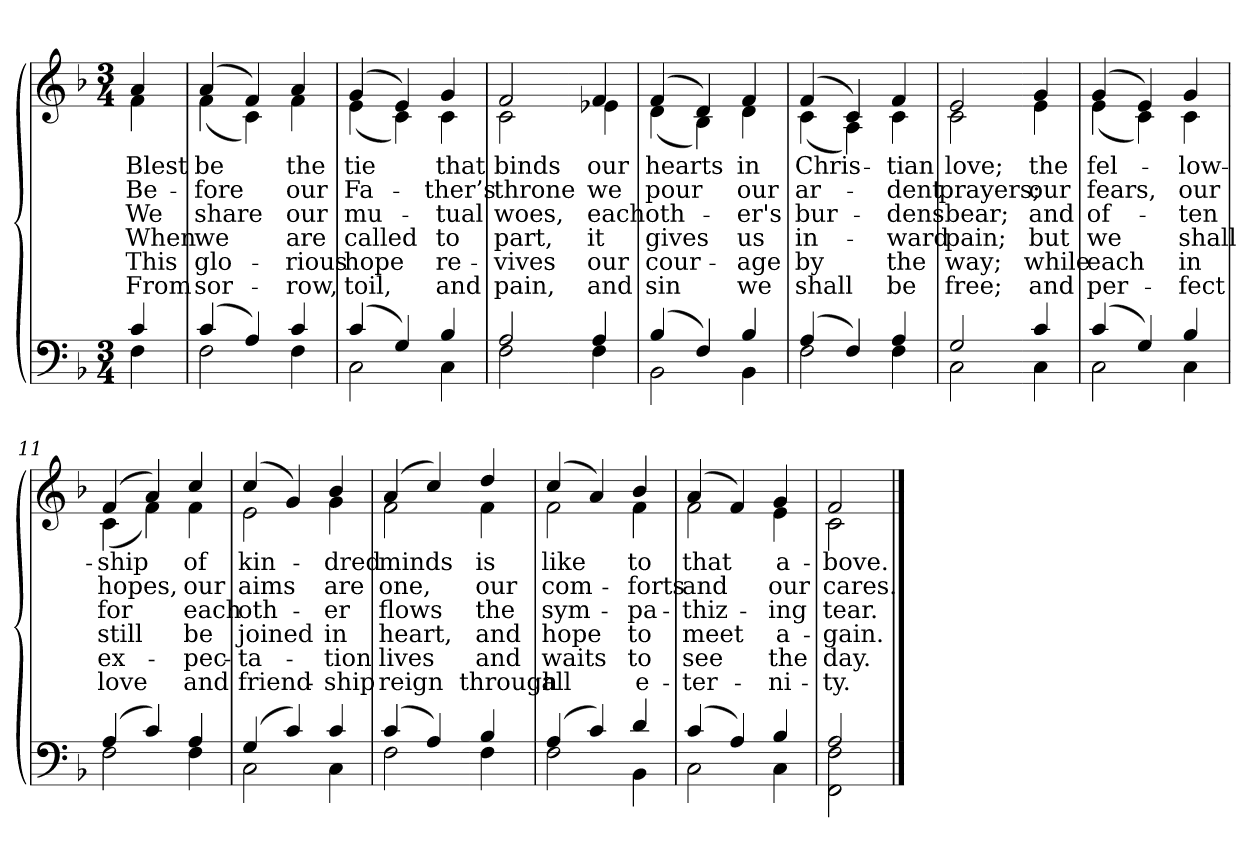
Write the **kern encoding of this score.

**kern	**kern	**text	**text	**text	**text	**text	**text
*part2	*part1	*part1	*part1	*part1	*part1	*part1	*part1
*staff2	*staff1	*staff1	*staff1	*staff1	*staff1	*staff1	*staff1
*clefF4	*clefG2	*	*	*	*	*	*
*k[b-]	*k[b-]	*	*	*	*	*	*
*M3/4	*M3/4	*	*	*	*	*	*
=1	=1	=1	=1	=1	=1	=1	=1
*^	*	*	*	*	*	*	*
!	!	!LO:TX:b:i:t=Verse	!	!	!	!	!	!
!	!	!	!LO:LY:b	!LO:LY:b	!LO:LY:b	!LO:LY:b	!LO:LY:b	!LO:LY:b
*	*	*^	*	*	*	*	*	*
4c/	4F\	4a/	4f\	Blest	Be-	We	When	This	From
=2	=2	=2	=2	=2	=2	=2	=2	=2	=2
!	!	!	!	!LO:LY:b	!LO:LY:b	!LO:LY:b	!LO:LY:b	!LO:LY:b	!LO:LY:b
(>4c/	2F\	(>4a/	(<4f\	be	-fore	share	we	glo-	sor-
4A/)	.	4f/)	4c\)	.	.	.	.	.	.
!	!	!	!	!LO:LY:b	!LO:LY:b	!LO:LY:b	!LO:LY:b	!LO:LY:b	!LO:LY:b
4c/	4F\	4a/	4f\	the	our	our	are	-rious	-row,
=3	=3	=3	=3	=3	=3	=3	=3	=3	=3
!	!	!	!	!LO:LY:b	!LO:LY:b	!LO:LY:b	!LO:LY:b	!LO:LY:b	!LO:LY:b
(>4c/	2C\	(>4g/	(<4e\	tie	Fa-	mu-	called	hope	toil,
4G/)	.	4e/)	4c\)	.	.	.	.	.	.
!	!	!	!	!LO:LY:b	!LO:LY:b	!LO:LY:b	!LO:LY:b	!LO:LY:b	!LO:LY:b
4B-/	4C\	4g/	4c\	that	-ther’s	-tual	to	re-	and
=4	=4	=4	=4	=4	=4	=4	=4	=4	=4
!	!	!	!	!LO:LY:b	!LO:LY:b	!LO:LY:b	!LO:LY:b	!LO:LY:b	!LO:LY:b
2A/	2F\	2f/	2c\	binds	throne	woes,	part,	-vives	pain,
!!LO:LB:g=z	!!
=5-	=5-	=5-	=5-	=5-	=5-	=5-	=5-	=5-	=5-
!	!	!	!	!LO:LY:b	!LO:LY:b	!LO:LY:b	!LO:LY:b	!LO:LY:b	!LO:LY:b
4A/	4F\	4f/	4e-X\	our	we	each	it	our	and
=6	=6	=6	=6	=6	=6	=6	=6	=6	=6
!	!	!	!	!LO:LY:b	!LO:LY:b	!LO:LY:b	!LO:LY:b	!LO:LY:b	!LO:LY:b
(>4B-/	2BB-\	(>4f/	(<4d\	hearts	pour	oth-	gives	cour-	sin
4F/)	.	4d/)	4B-\)	.	.	.	.	.	.
!	!	!	!	!LO:LY:b	!LO:LY:b	!LO:LY:b	!LO:LY:b	!LO:LY:b	!LO:LY:b
4B-/	4BB-\	4f/	4d\	in	our	-er's	us	-age	we
=7	=7	=7	=7	=7	=7	=7	=7	=7	=7
!	!	!	!	!LO:LY:b	!LO:LY:b	!LO:LY:b	!LO:LY:b	!LO:LY:b	!LO:LY:b
(>4A/	2F\	(>4f/	(<4c\	Chris-	ar-	bur-	in-	by	shall
4F/)	.	4c/)	4A\)	.	.	.	.	.	.
!	!	!	!	!LO:LY:b	!LO:LY:b	!LO:LY:b	!LO:LY:b	!LO:LY:b	!LO:LY:b
4A/	4F\	4f/	4c\	-tian	-dent	-dens	-ward	the	be
=8	=8	=8	=8	=8	=8	=8	=8	=8	=8
!	!	!	!	!LO:LY:b	!LO:LY:b	!LO:LY:b	!LO:LY:b	!LO:LY:b	!LO:LY:b
2G/	2C\	2e/	2c\	love;	prayers;	bear;	pain;	way;	free;
!!LO:LB:g=z	!!
=9-	=9-	=9-	=9-	=9-	=9-	=9-	=9-	=9-	=9-
!	!	!	!	!LO:LY:b	!LO:LY:b	!LO:LY:b	!LO:LY:b	!LO:LY:b	!LO:LY:b
4c/	4C\	4g/	4e\	the	our	and	but	while	and
=10	=10	=10	=10	=10	=10	=10	=10	=10	=10
!	!	!	!	!LO:LY:b	!LO:LY:b	!LO:LY:b	!LO:LY:b	!LO:LY:b	!LO:LY:b
(>4c/	2C\	(>4g/	(<4e\	fel-	fears,	of-	we	each	per-
4G/)	.	4e/)	4c\)	.	.	.	.	.	.
!	!	!	!	!LO:LY:b	!LO:LY:b	!LO:LY:b	!LO:LY:b	!LO:LY:b	!LO:LY:b
4B-/	4C\	4g/	4c\	-low-	our	-ten	shall	in	-fect
=11	=11	=11	=11	=11	=11	=11	=11	=11	=11
!	!	!	!	!LO:LY:b	!LO:LY:b	!LO:LY:b	!LO:LY:b	!LO:LY:b	!LO:LY:b
(>4A/	2F\	(>4f/	(<4c\	-ship	hopes,	for	still	ex-	love
4c/)	.	4a/)	4f\)	.	.	.	.	.	.
!	!	!	!	!LO:LY:b	!LO:LY:b	!LO:LY:b	!LO:LY:b	!LO:LY:b	!LO:LY:b
4A/	4F\	4cc/	4f\	of	our	each	be	-pec-	and
=12	=12	=12	=12	=12	=12	=12	=12	=12	=12
!	!	!	!	!LO:LY:b	!LO:LY:b	!LO:LY:b	!LO:LY:b	!LO:LY:b	!LO:LY:b
(>4G/	2C\	(>4cc/	2e\	kin-	aims	oth-	joined	-ta-	friend-
4c/)	.	4g/)	.	.	.	.	.	.	.
!	!	!	!	!LO:LY:b	!LO:LY:b	!LO:LY:b	!LO:LY:b	!LO:LY:b	!LO:LY:b
4c/	4C\	4b-/	4g\	-dred	are	-er	in	-tion	-ship
=13	=13	=13	=13	=13	=13	=13	=13	=13	=13
!	!	!	!	!LO:LY:b	!LO:LY:b	!LO:LY:b	!LO:LY:b	!LO:LY:b	!LO:LY:b
(>4c/	2F\	(>4a/	2f\	minds	one,	flows	heart,	lives	reign
4A/)	.	4cc/)	.	.	.	.	.	.	.
!!LO:LB:g=z	!!
=14-	=14-	=14-	=14-	=14-	=14-	=14-	=14-	=14-	=14-
!	!	!	!	!LO:LY:b	!LO:LY:b	!LO:LY:b	!LO:LY:b	!LO:LY:b	!LO:LY:b
4B-/	4F\	4dd/	4f\	is	our	the	and	and	through
=15	=15	=15	=15	=15	=15	=15	=15	=15	=15
!	!	!	!	!LO:LY:b	!LO:LY:b	!LO:LY:b	!LO:LY:b	!LO:LY:b	!LO:LY:b
(>4A/	2F\	(>4cc/	2f\	like	com-	sym-	hope	waits	all
4c/)	.	4a/)	.	.	.	.	.	.	.
!	!	!	!	!LO:LY:b	!LO:LY:b	!LO:LY:b	!LO:LY:b	!LO:LY:b	!LO:LY:b
4d/	4BB-\	4b-/	4f\	to	-forts	-pa-	to	to	e-
=16	=16	=16	=16	=16	=16	=16	=16	=16	=16
!	!	!	!	!LO:LY:b	!LO:LY:b	!LO:LY:b	!LO:LY:b	!LO:LY:b	!LO:LY:b
(>4c/	2C\	(>4a/	2f\	that	and	-thiz-	meet	see	-ter-
4A/)	.	4f/)	.	.	.	.	.	.	.
!	!	!	!	!LO:LY:b	!LO:LY:b	!LO:LY:b	!LO:LY:b	!LO:LY:b	!LO:LY:b
4B-/	4C\	4g/	4e\	a-	our	-ing	a-	the	-ni-
=17	=17	=17	=17	=17	=17	=17	=17	=17	=17
!	!	!	!	!LO:LY:b	!LO:LY:b	!LO:LY:b	!LO:LY:b	!LO:LY:b	!LO:LY:b
2A/	2FF\ 2F\	2f/	2c\	-bove.	cares.	tear.	-gain.	day.	-ty.
*v	*v	*	*	*	*	*	*	*	*
*	*v	*v	*	*	*	*	*	*
==	==	==	==	==	==	==	==
*-	*-	*-	*-	*-	*-	*-	*-
